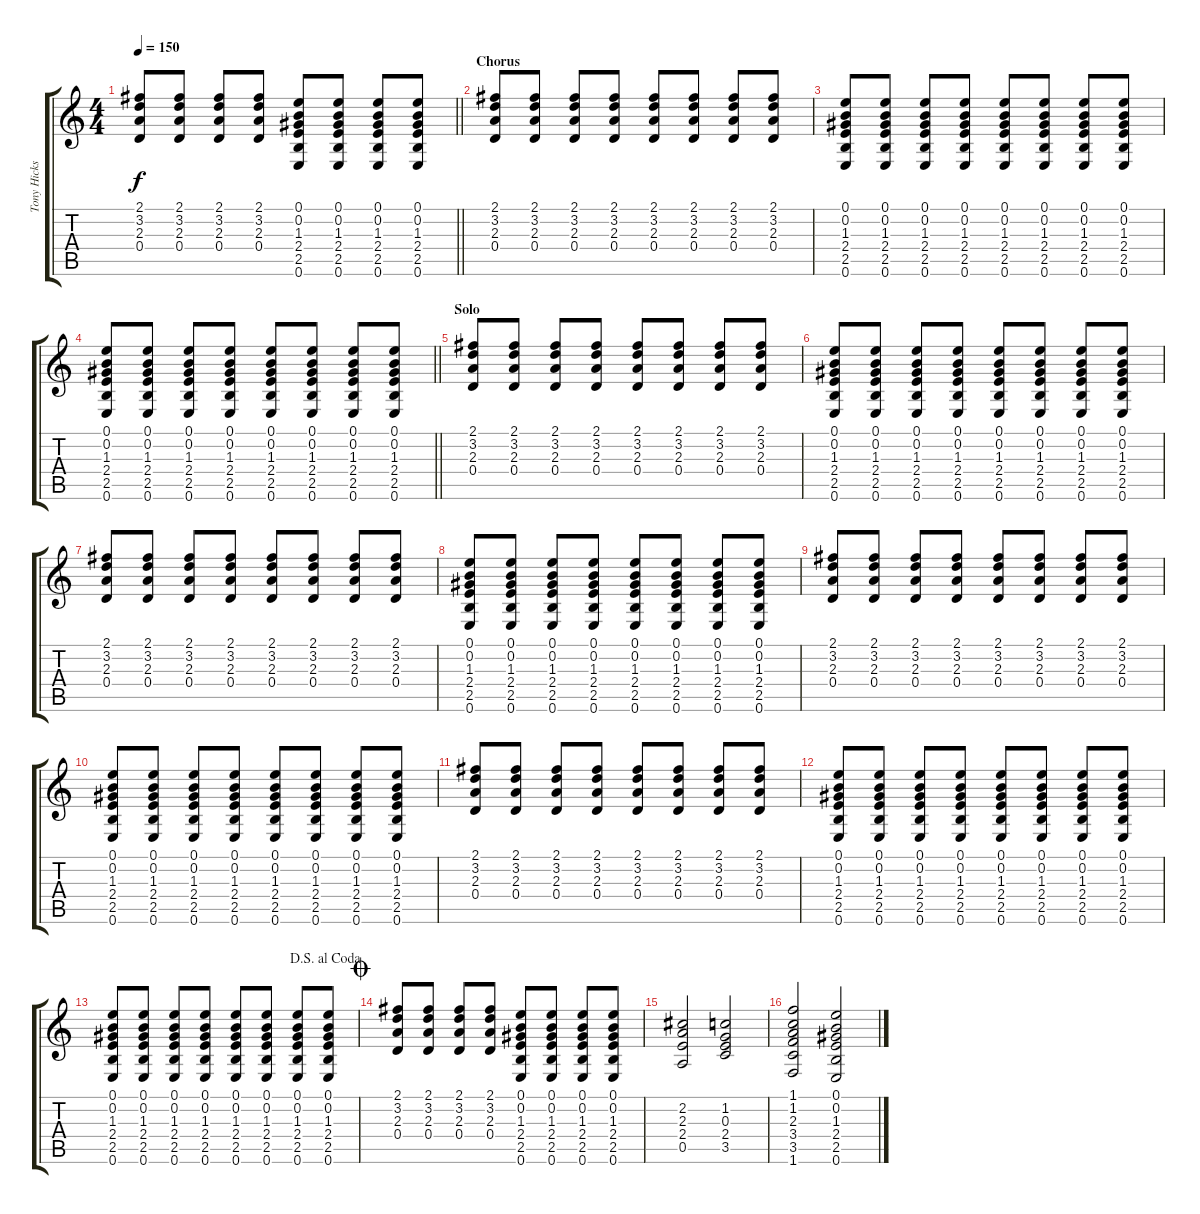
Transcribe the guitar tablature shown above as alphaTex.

\track ("Tony Hicks" "Tony Hicks") {instrument electricguitarjazz}
\staff {score tabs}
\tuning (E4 B3 G3 D3 A2 E2) {hide}
\ts (4 4)
\tempo 150
\clef g2
\barLineRight lightlight
\ks c
(2.1 3.2 2.3 0.4).8{dy f} (2.1 3.2 2.3 0.4).8 (2.1 3.2 2.3 0.4).8 (2.1 3.2 2.3 0.4).8 (0.1 0.2 1.3 2.4 2.5 0.6).8 (0.1 0.2 1.3 2.4 2.5 0.6).8 (0.1 0.2 1.3 2.4 2.5 0.6).8 (0.1 0.2 1.3 2.4 2.5 0.6).8 |
\section ("" "Chorus")
(2.1 3.2 2.3 0.4).8 (2.1 3.2 2.3 0.4).8 (2.1 3.2 2.3 0.4).8 (2.1 3.2 2.3 0.4).8 (2.1 3.2 2.3 0.4).8 (2.1 3.2 2.3 0.4).8 (2.1 3.2 2.3 0.4).8 (2.1 3.2 2.3 0.4).8 |
(0.1 0.2 1.3 2.4 2.5 0.6).8 (0.1 0.2 1.3 2.4 2.5 0.6).8 (0.1 0.2 1.3 2.4 2.5 0.6).8 (0.1 0.2 1.3 2.4 2.5 0.6).8 (0.1 0.2 1.3 2.4 2.5 0.6).8 (0.1 0.2 1.3 2.4 2.5 0.6).8 (0.1 0.2 1.3 2.4 2.5 0.6).8 (0.1 0.2 1.3 2.4 2.5 0.6).8 |
\barLineRight lightlight
(0.1 0.2 1.3 2.4 2.5 0.6).8 (0.1 0.2 1.3 2.4 2.5 0.6).8 (0.1 0.2 1.3 2.4 2.5 0.6).8 (0.1 0.2 1.3 2.4 2.5 0.6).8 (0.1 0.2 1.3 2.4 2.5 0.6).8 (0.1 0.2 1.3 2.4 2.5 0.6).8 (0.1 0.2 1.3 2.4 2.5 0.6).8 (0.1 0.2 1.3 2.4 2.5 0.6).8 |
\section ("" "Solo")
(2.1 3.2 2.3 0.4).8 (2.1 3.2 2.3 0.4).8 (2.1 3.2 2.3 0.4).8 (2.1 3.2 2.3 0.4).8 (2.1 3.2 2.3 0.4).8 (2.1 3.2 2.3 0.4).8 (2.1 3.2 2.3 0.4).8 (2.1 3.2 2.3 0.4).8 |
(0.1 0.2 1.3 2.4 2.5 0.6).8 (0.1 0.2 1.3 2.4 2.5 0.6).8 (0.1 0.2 1.3 2.4 2.5 0.6).8 (0.1 0.2 1.3 2.4 2.5 0.6).8 (0.1 0.2 1.3 2.4 2.5 0.6).8 (0.1 0.2 1.3 2.4 2.5 0.6).8 (0.1 0.2 1.3 2.4 2.5 0.6).8 (0.1 0.2 1.3 2.4 2.5 0.6).8 |
(2.1 3.2 2.3 0.4).8 (2.1 3.2 2.3 0.4).8 (2.1 3.2 2.3 0.4).8 (2.1 3.2 2.3 0.4).8 (2.1 3.2 2.3 0.4).8 (2.1 3.2 2.3 0.4).8 (2.1 3.2 2.3 0.4).8 (2.1 3.2 2.3 0.4).8 |
(0.1 0.2 1.3 2.4 2.5 0.6).8 (0.1 0.2 1.3 2.4 2.5 0.6).8 (0.1 0.2 1.3 2.4 2.5 0.6).8 (0.1 0.2 1.3 2.4 2.5 0.6).8 (0.1 0.2 1.3 2.4 2.5 0.6).8 (0.1 0.2 1.3 2.4 2.5 0.6).8 (0.1 0.2 1.3 2.4 2.5 0.6).8 (0.1 0.2 1.3 2.4 2.5 0.6).8 |
(2.1 3.2 2.3 0.4).8 (2.1 3.2 2.3 0.4).8 (2.1 3.2 2.3 0.4).8 (2.1 3.2 2.3 0.4).8 (2.1 3.2 2.3 0.4).8 (2.1 3.2 2.3 0.4).8 (2.1 3.2 2.3 0.4).8 (2.1 3.2 2.3 0.4).8 |
(0.1 0.2 1.3 2.4 2.5 0.6).8 (0.1 0.2 1.3 2.4 2.5 0.6).8 (0.1 0.2 1.3 2.4 2.5 0.6).8 (0.1 0.2 1.3 2.4 2.5 0.6).8 (0.1 0.2 1.3 2.4 2.5 0.6).8 (0.1 0.2 1.3 2.4 2.5 0.6).8 (0.1 0.2 1.3 2.4 2.5 0.6).8 (0.1 0.2 1.3 2.4 2.5 0.6).8 |
(2.1 3.2 2.3 0.4).8 (2.1 3.2 2.3 0.4).8 (2.1 3.2 2.3 0.4).8 (2.1 3.2 2.3 0.4).8 (2.1 3.2 2.3 0.4).8 (2.1 3.2 2.3 0.4).8 (2.1 3.2 2.3 0.4).8 (2.1 3.2 2.3 0.4).8 |
(0.1 0.2 1.3 2.4 2.5 0.6).8 (0.1 0.2 1.3 2.4 2.5 0.6).8 (0.1 0.2 1.3 2.4 2.5 0.6).8 (0.1 0.2 1.3 2.4 2.5 0.6).8 (0.1 0.2 1.3 2.4 2.5 0.6).8 (0.1 0.2 1.3 2.4 2.5 0.6).8 (0.1 0.2 1.3 2.4 2.5 0.6).8 (0.1 0.2 1.3 2.4 2.5 0.6).8 |
\jump dalsegnoalcoda
(0.1 0.2 1.3 2.4 2.5 0.6).8 (0.1 0.2 1.3 2.4 2.5 0.6).8 (0.1 0.2 1.3 2.4 2.5 0.6).8 (0.1 0.2 1.3 2.4 2.5 0.6).8 (0.1 0.2 1.3 2.4 2.5 0.6).8 (0.1 0.2 1.3 2.4 2.5 0.6).8 (0.1 0.2 1.3 2.4 2.5 0.6).8 (0.1 0.2 1.3 2.4 2.5 0.6).8 |
\jump coda
(2.1 3.2 2.3 0.4).8 (2.1 3.2 2.3 0.4).8 (2.1 3.2 2.3 0.4).8 (2.1 3.2 2.3 0.4).8 (0.1 0.2 1.3 2.4 2.5 0.6).8 (0.1 0.2 1.3 2.4 2.5 0.6).8 (0.1 0.2 1.3 2.4 2.5 0.6).8 (0.1 0.2 1.3 2.4 2.5 0.6).8 |
(2.2 2.3 2.4 0.5).2 (1.2 0.3 2.4 3.5).2 |
(1.1 1.2 2.3 3.4 3.5 1.6).2 (0.1 0.2 1.3 2.4 2.5 0.6).2
